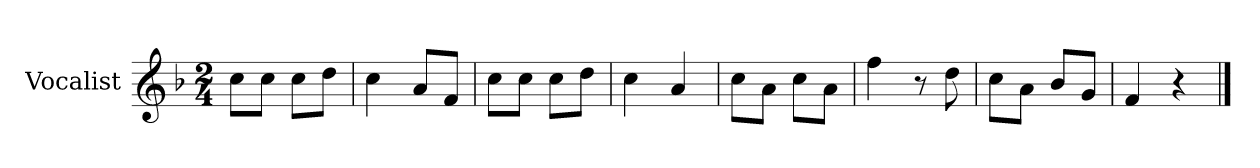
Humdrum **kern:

**kern
*part1
*staff1
*I"Vocalist
*k[b-]
*F:
*M2/4
=1
8ccL
8ccJ
8ccL
8ddJ
=2
4cc
8aL
8fJ
=3
8ccL
8ccJ
8ccL
8ddJ
=4
4cc
4a
=5
8ccL
8aJ
8ccL
8aJ
=6
4ff
8r
8dd
=7
8ccL
8aJ
8b-L
8gJ
=8
4f
4r
==
*-
